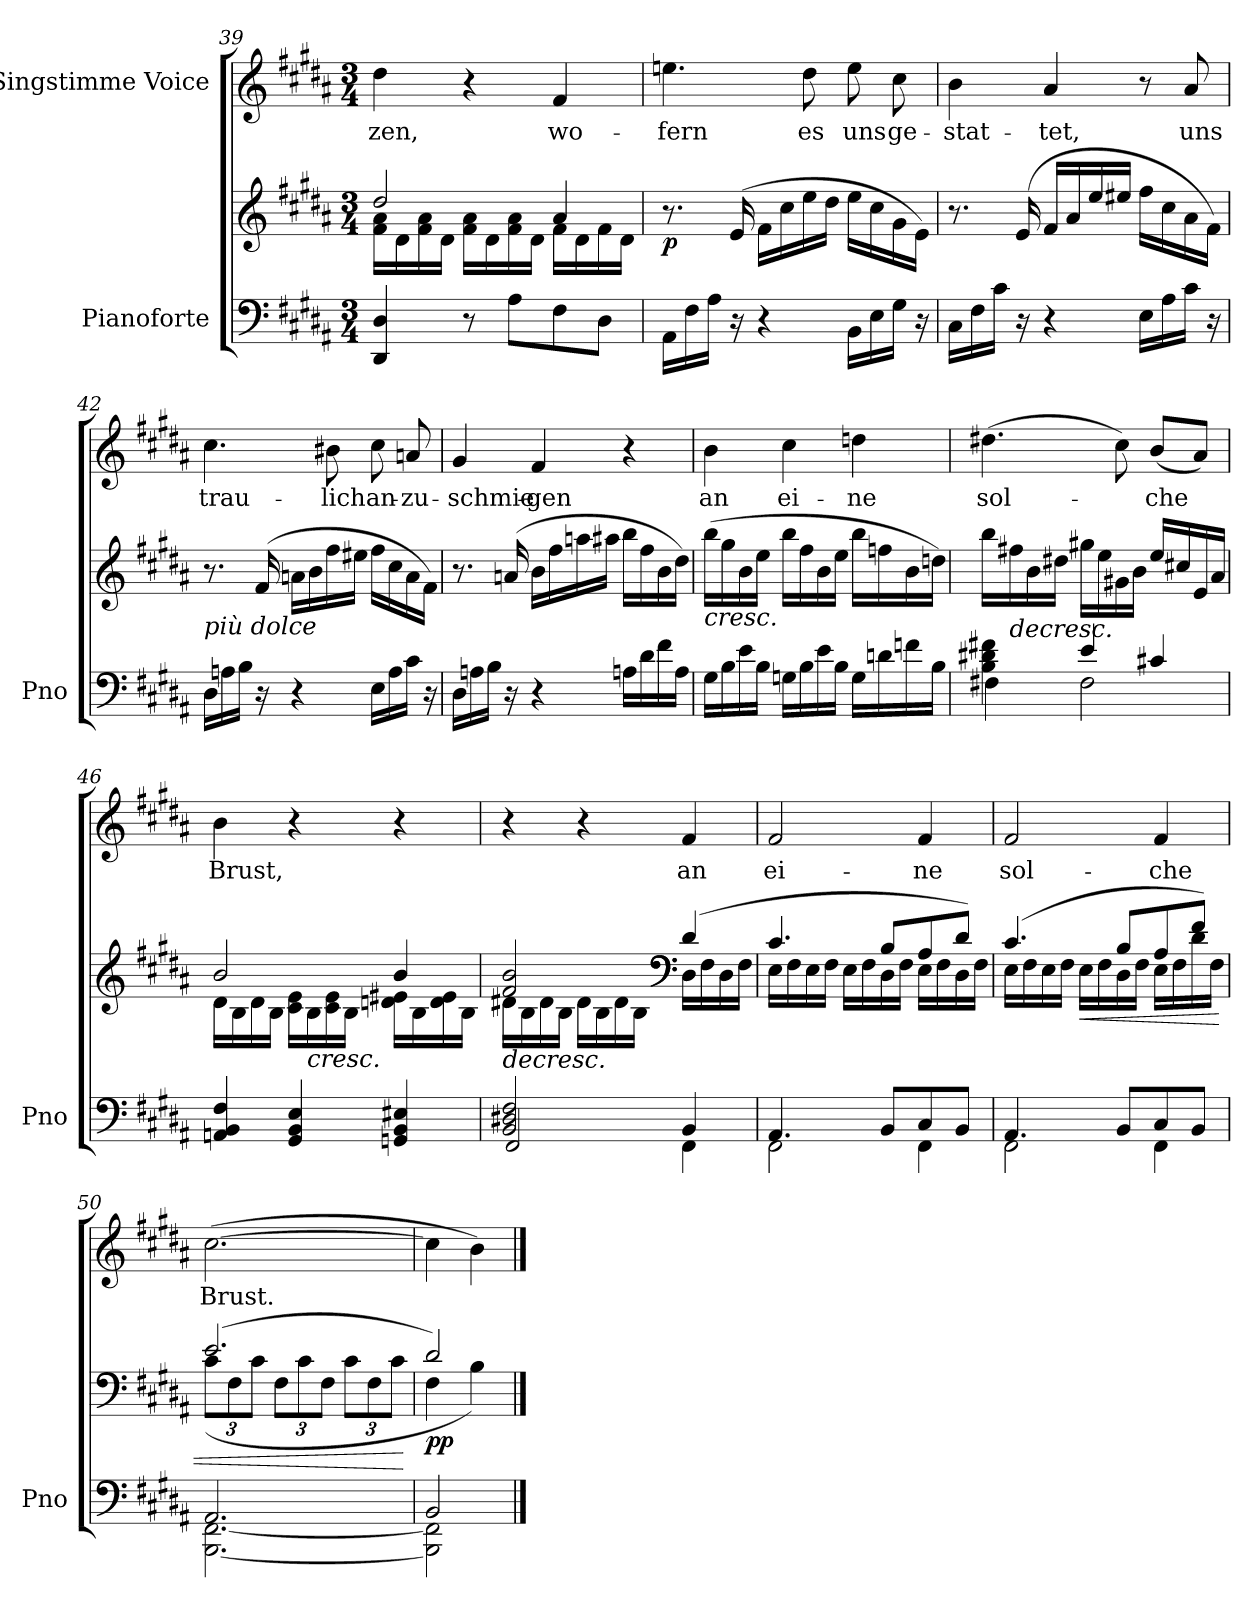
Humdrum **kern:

**kern	**kern	**dynam	**kern	**text
*part2	*part2	*part2	*part1	*part1
*staff3	*staff2	*staff2/3	*staff1	*staff1
*I"Pianoforte	*	*	*I"Singstimme Voice	*
*I'Pno	*	*	*	*
!!LO:PB:g=z
*clefF4	*clefG2	*	*clefG2	*
*k[f#c#g#d#a#]	*k[f#c#g#d#a#]	*	*k[f#c#g#d#a#]	*
*M3/4	*M3/4	*	*M3/4	*
=39	=39	=39	=39	=39
*	*^	*	*	*
!	!	!	!	!	!LO:LY:b
4DD#/ 4D#/	2dd#/	16f#\ 16a#\LL	.	4dd#\	-zen,
.	.	16d#\	.	.	.
.	.	16f#\ 16a#\	.	.	.
.	.	16d#\JJ	.	.	.
8r	.	16f#\ 16a#\LL	.	4r	.
.	.	16d#\	.	.	.
8A#\L	.	16f#\ 16a#\	.	.	.
.	.	16d#\JJ	.	.	.
!	!	!	!	!	!LO:LY:b
8F#\	4a#/	16f#\LL	.	4f#/	wo-
.	.	16d#\	.	.	.
8D#\J	.	16f#\	.	.	.
.	.	16d#\JJ	.	.	.
=40	=40	=40	=40	=40	=40
!	!	!	!LO:DY:b	!	!LO:LY:b
*	*v	*v	*	*	*
16AA#\LL	8.r	p	4.een\	-fern
16F#\	.	.	.	.
16A#\JJ	.	.	.	.
16r	(16e/	.	.	.
4r	16f#\LL	.	.	.
.	16cc#\	.	.	.
!	!	!	!	!LO:LY:b
.	16ee\	.	8dd#\	es
.	16dd#\JJ	.	.	.
!	!	!	!	!LO:LY:b
16BB\LL	16ee\LL	.	8ee\	uns
16E\	16cc#\	.	.	.
!	!	!	!	!LO:LY:b
16G#\JJ	16g#\	.	8cc#\	ge-
16r	16e\JJ)	.	.	.
!!LO:LB:g=z
=41	=41	=41	=41	=41
!	!	!	!	!LO:LY:b
16C#\LL	8.r	.	4b\	-stat-
16F#\	.	.	.	.
16c#\JJ	.	.	.	.
16r	(16e/	.	.	.
!	!	!	!	!LO:LY:b
4r	16f#/LL	.	4a#/	-tet,
.	16a#/	.	.	.
.	16ee/	.	.	.
.	16ee#X/JJ	.	.	.
16E\LL	16ff#\LL	.	8r	.
16A#\	16cc#\	.	.	.
!	!	!	!	!LO:LY:b
16c#\JJ	16a#\	.	8a#/	uns
16r	16f#\JJ)	.	.	.
!!LO:LB:g=z
=42	=42	=42	=42	=42
!	!LO:TX:b:i:t=più dolce	!	!	!
!	!	!	!	!LO:LY:b
16D#\LL	8.r	.	4.cc#\	trau-
16An\	.	.	.	.
16B\JJ	.	.	.	.
16r	(16f#/	.	.	.
4r	16an\LL	.	.	.
.	16b\	.	.	.
!	!	!	!	!LO:LY:b
.	16ff#\	.	8b#X\	-lich
.	16ee#X\JJ	.	.	.
!	!	!	!	!LO:LY:b
16E\LL	16ff#\LL	.	8cc#\	an-
16A\	16cc#\	.	.	.
!	!	!	!	!LO:LY:b
16c#\JJ	16a\	.	8an/	-zu-
16r	16f#\JJ)	.	.	.
=43	=43	=43	=43	=43
!	!	!	!	!LO:LY:b
16D#\LL	8.r	.	4g#/	-schmie-
16An\	.	.	.	.
16B\JJ	.	.	.	.
16r	(16an/	.	.	.
!	!	!	!	!LO:LY:b
4r	16b\LL	.	4f#/	-gen
.	16ff#\	.	.	.
.	16aan\	.	.	.
.	16aa#X\JJ	.	.	.
16An\LL	16bb\LL	.	4r	.
16d#\	16ff#\	.	.	.
16f#\	16b\	.	.	.
16A\JJ	16dd#\JJ)	.	.	.
!!LO:LB:g=z
=44	=44	=44	=44	=44
!	!	!LO:HP:b	!	!LO:LY:b
16G#\LL	(16bb\LL	<	4b\	an
16B\	16gg#\	.	.	.
16e\	16b\	.	.	.
16B\JJ	16ee\JJ	.	.	.
!	!	!	!	!LO:LY:b
16Gn\LL	16bb\LL	.	4cc#\	ei-
16B\	16ff#\	.	.	.
16e\	16b\	.	.	.
16B\JJ	16ee\JJ	.	.	.
!	!	!	!	!LO:LY:b
16G\LL	16bb\LL	.	4ddn\	-ne
16dn\	16ffn\	.	.	.
16fn\	16b\	.	.	.
16B\JJ	16ddn\JJ)	.	.	.
!!LO:PB:g=z
=45	=45	=45	=45	=45
*^	*	*	*	*
!	!	!	!	!	!LO:LY:b
4B\ 4d#X\ 4f#X\	4F#X\	16bb\LL	.	(4.dd#X\	sol-
!	!	!	!LO:HP:b	!	!
.	.	16ff#X\	>	.	.
.	.	16b\	.	.	.
.	.	16dd#X\JJ	.	.	.
4e/	2F#\	16gg#X\LL	.	.	.
.	.	16ee\	.	.	.
.	.	16g#X\	.	8cc#\)	.
.	.	16b\JJ	.	.	.
!	!	!	!	!	!LO:LY:b
4c#X/	.	16ee/LL	.	(8b/L	-che
.	.	16cc#X/	.	.	.
.	.	16e/	.	8a#/J)	.
.	.	16a#/JJ	.	.	.
*v	*v	*	*	*	*
.	.	[	.	.
=46	=46	=46	=46	=46
*	*^	*	*	*
!	!	!	!	!	!LO:LY:b
4AAn/ 4BB/ 4F#/	2b/	16d#\LL	.	4b\	Brust,
.	.	16B\	.	.	.
.	.	16d#\	.	.	.
.	.	16B\JJ	.	.	.
4GG#/ 4BB/ 4E/	.	16c#\ 16e\LL	.	4r	.
!	!	!	!LO:HP:b	!	!
.	.	16B\	<	.	.
.	.	16c#\ 16e\	.	.	.
.	.	16B\JJ	.	.	.
4GGn/ 4BB/ 4E#X/	4b/	16dn\ 16e#X\LL	.	4r	.
.	.	16B\	.	.	.
.	.	16d\ 16e#\	.	.	.
.	.	16B\JJ	.	.	.
*	*v	*v	*	*	*
.	.	]	.	.
!!LO:LB:g=z
=47	=47	=47	=47	=47
*^	*	*	*	*
!	!	!	!LO:HP:b	!	!
*	*	*^	*	*	*
2BB/ 2D#X/ 2F#/	2FF#/	2f#/ 2b/	16d#X\LL	>	4r	.
.	.	.	16B\	.	.	.
.	.	.	16d#\	.	.	.
.	.	.	16B\JJ	.	.	.
.	.	.	16d#\LL	.	4r	.
.	.	.	16B\	.	.	.
.	.	.	16d#\	.	.	.
.	.	.	16B\JJ	[	.	.
*	*	*clefF4	*	*	*	*
!	!	!	!	!LO:DY:b	!	!LO:LY:b
!	!	!	!	!LO:DY:n=1:b	!	!
4BB/	4FF#\	(4d#/	16D#\LL	p other-dynamics	4f#/	an
.	.	.	16F#\	.	.	.
.	.	.	16D#\	.	.	.
.	.	.	16F#\JJ	.	.	.
!!LO:LB:g=z
=48	=48	=48	=48	=48	=48	=48
!	!	!	!	!	!	!LO:LY:b
4.AA#/	2FF#\	4.c#/	16E\LL	.	2f#/	ei-
.	.	.	16F#\	.	.	.
.	.	.	16E\	.	.	.
.	.	.	16F#\JJ	.	.	.
.	.	.	16E\LL	.	.	.
.	.	.	16F#\	.	.	.
8BB/L	.	8B/L	16D#\	.	.	.
.	.	.	16F#\JJ	.	.	.
!	!	!	!	!	!	!LO:LY:b
8C#/	4FF#\	8A#/	16E\LL	.	4f#/	-ne
.	.	.	16F#\	.	.	.
8BB/J	.	8d#/J)	16D#\	.	.	.
.	.	.	16F#\JJ	.	.	.
=49	=49	=49	=49	=49	=49	=49
!	!	!	!	!	!	!LO:LY:b
4.AA#/	2FF#\	(4.c#/	16E\LL	.	2f#/	sol-
.	.	.	16F#\	.	.	.
.	.	.	16E\	.	.	.
.	.	.	16F#\JJ	.	.	.
!	!	!	!	!LO:HP:b	!	!
.	.	.	16E\LL	<	.	.
.	.	.	16F#\	.	.	.
8BB/L	.	8B/L	16D#\	.	.	.
.	.	.	16F#\JJ	.	.	.
!	!	!	!	!	!	!LO:LY:b
8C#/	4FF#\	8A#/	16E\LL	.	4f#/	-che
.	.	.	16F#\	.	.	.
8BB/J	.	8f#/J)	16d#\	.	.	.
.	.	.	16F#\JJ	.	.	.
*v	*v	*	*	*	*	*
*	*v	*v	*	*	*
.	.	]	.	.
=50	=50	=50	=50	=50
*^	*^	*	*	*
*	*	*	*Xbrackettup	*	*	*
!	!	!	!	!	!	!LO:LY:b
2.AA#/	[2.BBB\ [2.FF#\	(2.e/	(12c#\L	.	([2.cc#\	Brust.
.	.	.	12F#\	.	.	.
.	.	.	12c#\J	.	.	.
.	.	.	12F#\L	.	.	.
.	.	.	12c#\	.	.	.
.	.	.	12F#\J	.	.	.
.	.	.	12c#\L	.	.	.
.	.	.	12F#\	.	.	.
.	.	.	12c#\J	.	.	.
*v	*v	*	*	*	*	*
*	*v	*v	*	*	*
.	.	[	.	.
!!LO:LB:g=z
=51	=51	=51	=51	=51
*^	*^	*	*	*
!	!	!	!	!LO:DY:b	!	!
2BB/	2BBB\] 2FF#\]	2d#/)	4F#\	pp	4cc#\]	.
.	.	.	4B\)	.	4b\)	.
*v	*v	*	*	*	*	*
*	*v	*v	*	*	*
==	==	==	==	==
*-	*-	*-	*-	*-
